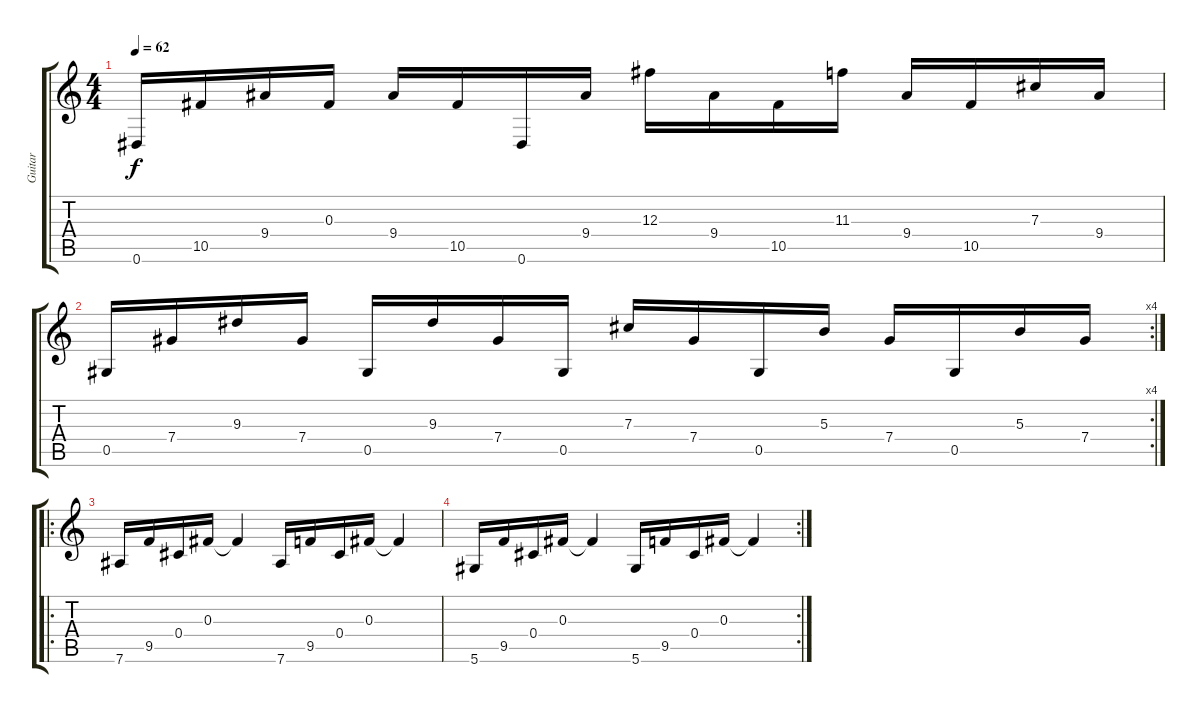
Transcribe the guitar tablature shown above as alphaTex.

\track ("Guitar" "Guitar") {instrument acousticguitarsteel}
\staff {score tabs}
\tuning (Eb4 Bb3 Gb3 Db3 Ab2 Eb2) {hide}
\ts (4 4)
\tempo 62
\clef g2
\ks c
0.6.16{dy f instrument acousticguitarsteel} 10.5.16 9.4.16 0.3.16 9.4.16 10.5.16 0.6.16 9.4.16 12.3.16 9.4.16 10.5.16 11.3.16 9.4.16 10.5.16 7.3.16 9.4.16 |
\rc 4
0.5.16 7.4.16 9.3.16 7.4.16 0.5.16 9.3.16 7.4.16 0.5.16 7.3.16 7.4.16 0.5.16 5.3.16 7.4.16 0.5.16 5.3.16 7.4.16 |
\ro
7.6.16 9.5.16 0.4.16 0.3.16 0.3{t}.4 7.6.16 9.5.16 0.4.16 0.3.16 0.3{t}.4 |
\rc 2
5.6.16 9.5.16 0.4.16 0.3.16 0.3{t}.4 5.6.16 9.5.16 0.4.16 0.3.16 0.3{t}.4
